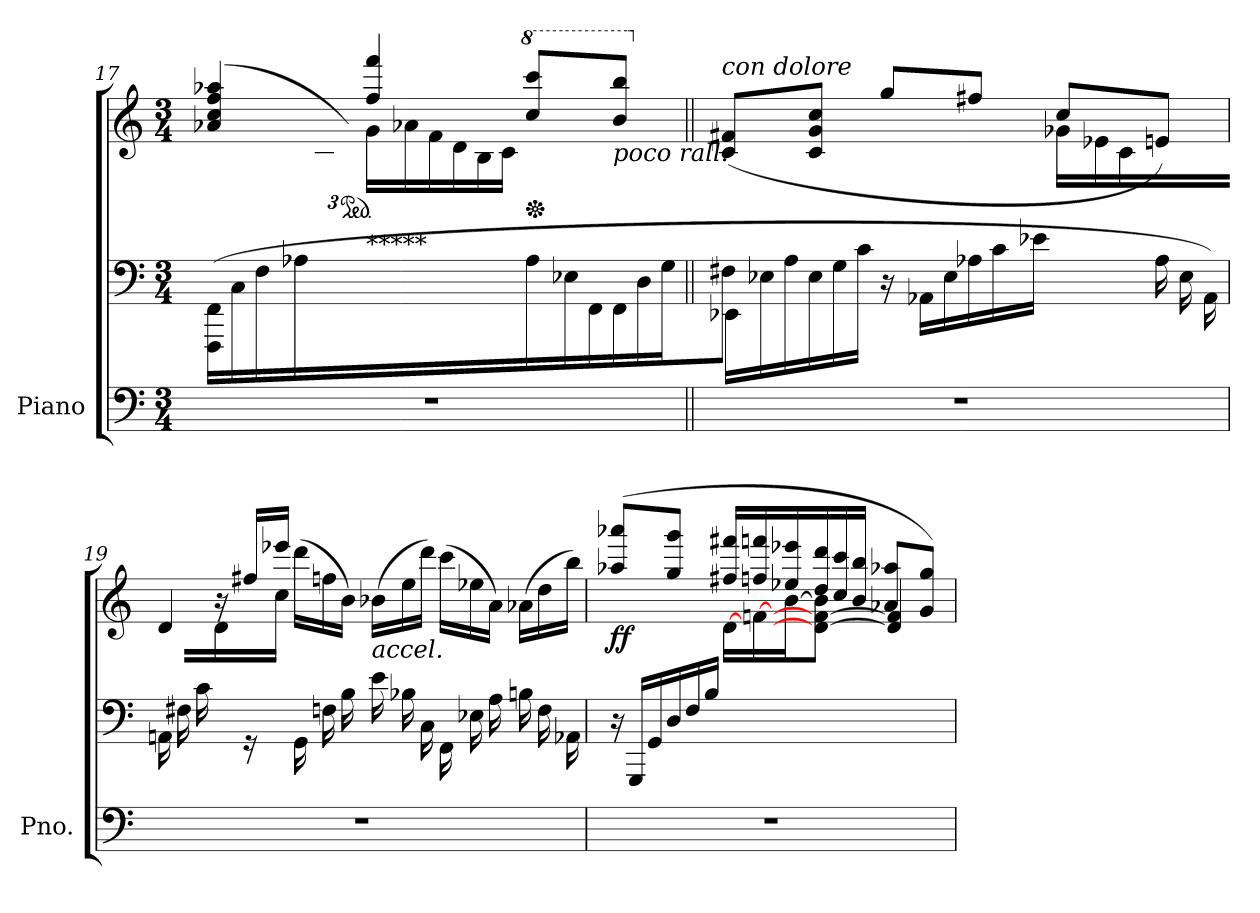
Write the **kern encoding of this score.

**kern	**kern	**kern	**dynam
*part1	*part1	*part1	*part1
*staff3	*staff2	*staff1	*staff1/2/3
*I"Piano	*	*	*
*I'Pno.	*	*	*
*clefF4	*clefF4	*clefG2	*
*k[]	*k[]	*k[]	*
*M3/4	*M3/4	*M3/4	*
*	*Xtuplet	*	*
=17	=17	=17	=17
*	*	*^	*
*	*	*	*^	*
2.r	(24FFF\ 24FF\LL	(>4a-X/ 4cc/ 4ff/ 4aa-X/	2.ryy	6ryy	.
.	24C\	.	.	.	.
.	24F\	.	.	.	.
.	24A-X\	.	.	.	.
.	12ryy	.	.	24c\	.
*	*	*ped	*	*	*
.	.	.	.	24f\JJ)	.
*	*	*	*	*Xtuplet	*
!	!LO:TX:a:t=*****	!	!	!	!
.	4ryy	4ff/ 4fff/	.	24g\LL	.
.	.	.	.	24a-X\	.
.	.	.	.	24f\	.
.	.	.	.	24d\	.
.	.	.	.	24B\	.
.	.	.	.	24c\JJ	.
*	*	*Xped	*	*	*
*	*	*8va	*	*	*
.	24A-\LL	8ccc/ 8cccc/L	.	4ryy	.
.	24E-X\	.	.	.	.
.	24FF\	.	.	.	.
!	!	!LO:TX:b:i:t=poco rall.	!	!	!
.	24FF\	8bb/ 8bbb/J)	.	.	.
.	24D\	.	.	.	.
.	24G\JJ	.	.	.	.
!!LO:PB:g=z	!!	!!
=18||	=18||	=18||	=18||	=18||	=18||
*	*^	*	*	*	*
*	*	*	*X8va	*	*	*
!	!	!	!LO:TX:a:i:t=con dolore	!	!	!
2.r	8F#X/	24EE-X\LL	(8c/ 8f#X/L	8ryy	2ryy	.
.	.	24E-X\	.	.	.	.
.	.	24A\	.	.	.	.
.	2ryy	24E-\	8c/ 8g/ 8cc/J	8ryy	.	.
.	.	24G\	.	.	.	.
.	.	24c\JJ	.	.	.	.
.	.	24r	8gg/L	2ryy	.	.
.	.	24AA-X\LL	.	.	.	.
.	.	24E-\	.	.	.	.
.	.	24A-X\	8ff#X/J	.	.	.
.	.	24c\	.	.	.	.
.	.	24e-X\JJ	.	.	.	.
.	.	8ryy	8cc/L	.	(24g-X\LL	.
.	.	.	.	.	24e-X\	.
.	.	.	.	.	24c\	.
.	8ryy	24A-\	8e/J)	.	8ryy	.
.	.	24E-\	.	.	.	.
.	.	24AA-\JJ)	.	.	.	.
*	*v	*v	*	*	*	*
=19	=19	=19	=19	=19	=19
2.r	24AAn\LL	8ryy	4d/	8ryy	.
.	24F#X\	.	.	.	.
.	24c\	.	.	.	.
.	24ryy	24r	.	24d\	.
.	24rGG	24ff#X/LL	.	24ryy	.
.	24ryy	24eee-X/JJ	.	24cc\JJ	.
.	24GG\LL	(>24ddd\LL	2ryy	2ryy	.
.	24Fn\	24ffn\	.	.	.
.	24B\JJ	24b\JJ)	.	.	.
!	!	!LO:TX:b:i:t=accel.	!	!	!
.	24e\LL	(>24b-X\LL	.	.	.
.	24B-X\	24ee\	.	.	.
.	24C\JJ	24ddd\JJ)	.	.	.
.	24FF\LL	(>24ccc\LL	.	.	.
.	24E-X\	24ee-X\	.	.	.
.	24A\JJ	24a\JJ)	.	.	.
.	24Bn\LL	(>24a-X\LL	.	.	.
.	24F\	24dd\	.	.	.
.	24AA-X\JJ	24bb\JJ)	.	.	.
!!LO:LB:g=z	!!	!!
=20	=20	=20	=20	=20	=20
!	!	!	!	!	!LO:DY:b
2.r	24r	(>8aa-X/ 8aaa-X/L	2.ryy	4ryy	ff
.	24GGG/LL	.	.	.	.
.	24GG/	.	.	.	.
.	24D/	8gg/ 8ggg/J	.	.	.
.	24F/	.	.	.	.
.	24B/JJ	.	.	.	.
.	2ryy	24ff#X/ 24fff#X/LL	.	[24d\LL	.
.	.	24ffn/ 24fffn/	.	[24fn\	.
.	.	24ee-X/ 24eee-X/	.	[24b\J	.
.	.	24dd/ 24ddd/	.	8d\_ 8f\_ 8b\]J	.
.	.	24cc/ 24ccc/	.	.	.
.	.	24b/ 24bb/JJ	.	.	.
.	.	8a-X/ 8aa-X/L	.	4d/] 4f/]	.
.	.	8g/ 8gg/J)	.	.	.
*	*	*v	*v	*v	*
=	=	=	=
*-	*-	*-	*-
